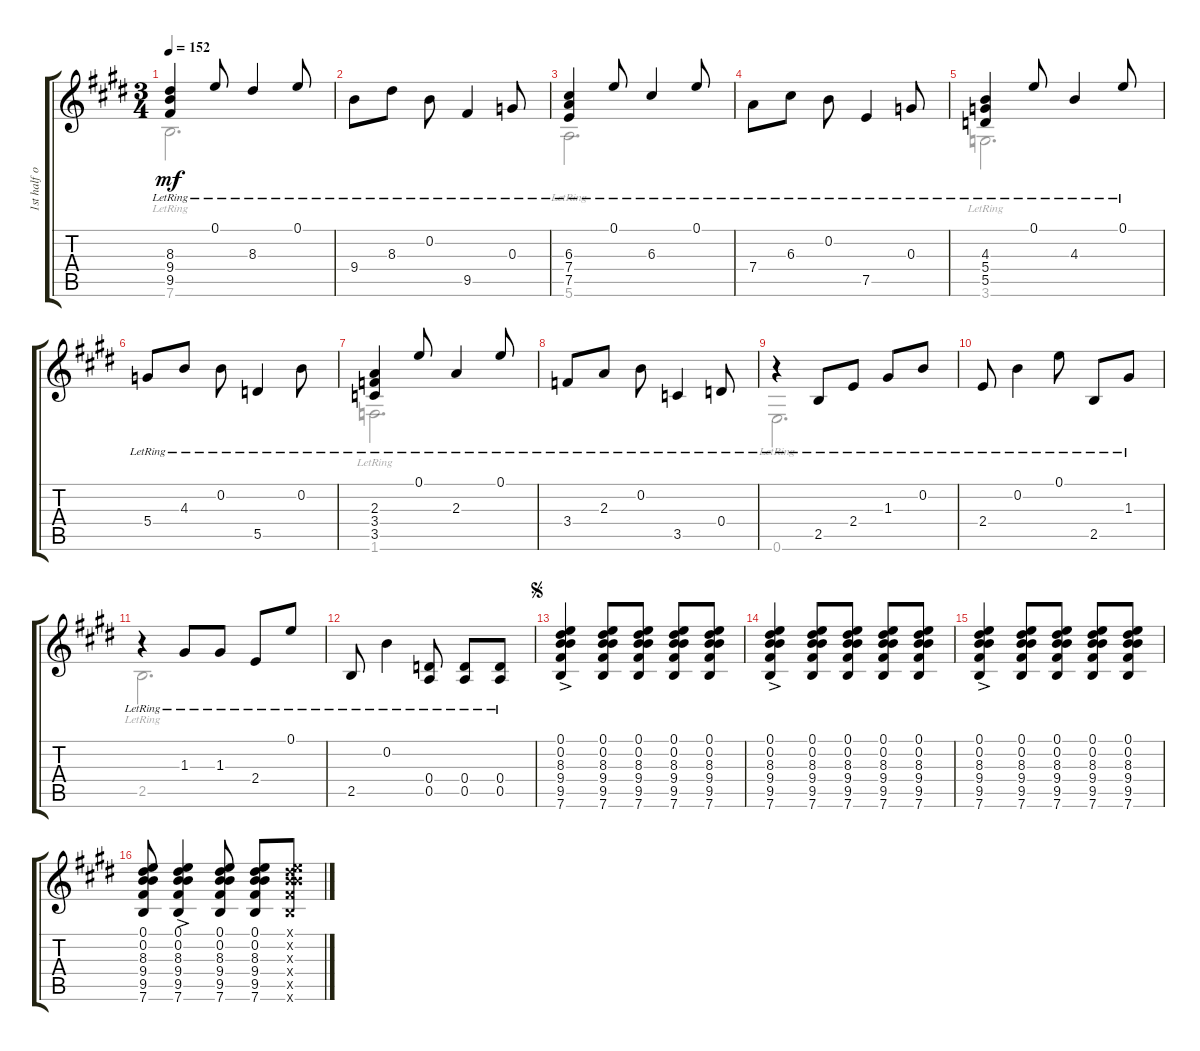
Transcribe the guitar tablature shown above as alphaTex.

\track ("1st half of 12-string" "1st half o") {instrument acousticguitarnylon}
\staff {score tabs}
\tuning (E4 B3 G3 D3 A2 E2) {hide}
\voice
\ts (3 4)
\tempo 152
\clef g2
\ks e
(8.3{lr} 9.4{lr} 9.5{lr}).4{dy mf instrument acousticguitarnylon} 0.1{lr}.8 8.3{lr}.4 0.1{lr}.8 |
\ks c#minor
9.4{lr}.8 8.3{lr}.8 0.2{lr}.8 9.5{lr}.4 0.3{lr}.8 |
(6.3{lr} 7.4{lr} 7.5{lr}).4 0.1{lr}.8 6.3{lr}.4 0.1{lr}.8 |
7.4{lr}.8 6.3{lr}.8 0.2{lr}.8 7.5{lr}.4 0.3{lr}.8 |
\ks e
(4.3{lr} 5.4{lr} 5.5{lr}).4 0.1{lr}.8 4.3{lr}.4 0.1{lr}.8 |
\ks c#minor
5.4{lr}.8 4.3{lr}.8 0.2{lr}.8 5.5{lr}.4 0.2{lr}.8 |
(2.3{lr} 3.4{lr} 3.5{lr}).4 0.1{lr}.8 2.3{lr}.4 0.1{lr}.8 |
3.4{lr}.8 2.3{lr}.8 0.2{lr}.8 3.5{lr}.4 0.4{lr}.8 |
\ks e
r.4 2.5{lr}.8 2.4{lr}.8 1.3{lr}.8 0.2{lr}.8 |
\ks c#minor
2.4{lr}.8 0.2{lr}.4 0.1{lr}.8 2.5{lr}.8 1.3{lr}.8 |
r.4 1.3{lr}.8 1.3{lr}.8 2.4{lr}.8 0.1{lr}.8 |
2.5{lr}.8 0.2{lr}.4 (0.4{lr} 0.5{lr}).8 (0.4{lr} 0.5{lr}).8 (0.4{lr} 0.5{lr}).8 |
\jump segno
\ks e
(0.1{ac} 0.2{ac} 8.3{ac} 9.4{ac} 9.5{ac} 7.6{ac}).4 (0.1 0.2 8.3 9.4 9.5 7.6).8 (0.1 0.2 8.3 9.4 9.5 7.6).8 (0.1 0.2 8.3 9.4 9.5 7.6).8 (0.1 0.2 8.3 9.4 9.5 7.6).8 |
\ks c#minor
(0.1{ac} 0.2{ac} 8.3{ac} 9.4{ac} 9.5{ac} 7.6{ac}).4 (0.1 0.2 8.3 9.4 9.5 7.6).8 (0.1 0.2 8.3 9.4 9.5 7.6).8 (0.1 0.2 8.3 9.4 9.5 7.6).8 (0.1 0.2 8.3 9.4 9.5 7.6).8 |
(0.1{ac} 0.2{ac} 8.3{ac} 9.4{ac} 9.5{ac} 7.6{ac}).4 (0.1 0.2 8.3 9.4 9.5 7.6).8 (0.1 0.2 8.3 9.4 9.5 7.6).8 (0.1 0.2 8.3 9.4 9.5 7.6).8 (0.1 0.2 8.3 9.4 9.5 7.6).8 |
(0.1 0.2 8.3 9.4 9.5 7.6).8 (0.1{ac} 0.2{ac} 8.3{ac} 9.4{ac} 9.5{ac} 7.6{ac}).4 (0.1 0.2 8.3 9.4 9.5 7.6).8 (0.1 0.2 8.3 9.4 9.5 7.6).8 (0.1{x} 0.2{x} 8.3{x} 9.4{x} 9.5{x} 7.6{x}).8
\voice
\clef g2
\ottava regular
\simile none
\ks e
7.6{lr}.2{d dy mf} |
\ks c#minor
|
5.6{lr}.2{d} |
|
\ks e
3.6{lr}.2{d} |
\ks c#minor
|
1.6{lr}.2{d} |
|
\ks e
0.6{lr}.2{d} |
\ks c#minor
|
2.5{lr}.2{d} |
|
\ks e
|
\ks c#minor
|
|
